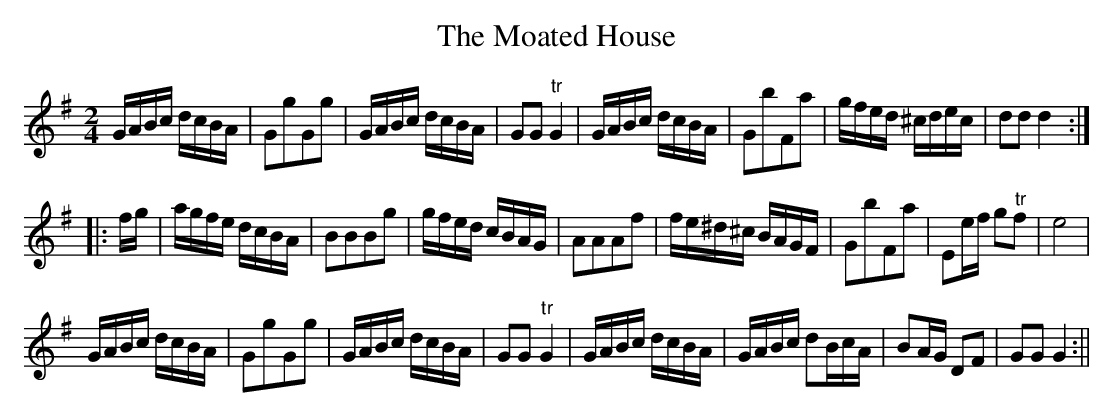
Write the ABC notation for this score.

X:1
T:Moated House, The
M:2/4
L:1/8
K:G
G/A/B/c/ d/c/B/A/|GgGg|G/A/B/c/ d/c/B/A/|GG "tr"G2|G/A/B/c/ d/c/B/A/|GbFa|g/f/e/d/ ^c/d/e/c/|dd d2:|
|:f/g/|a/g/f/e/ d/c/B/A/|BBBg|g/f/e/d/ c/B/A/G/|AAAf|f/e/^d/^c/ B/A/G/F/|GbFa|Ee/f/ g"tr"f|e4|
G/A/B/c/ d/c/B/A/|GgGg|G/A/B/c/ d/c/B/A/|GG "tr"G2|G/A/B/c/ d/c/B/A/|G/A/B/c/ d?B/c/A/|BA/G/ DF|GG G2:||
